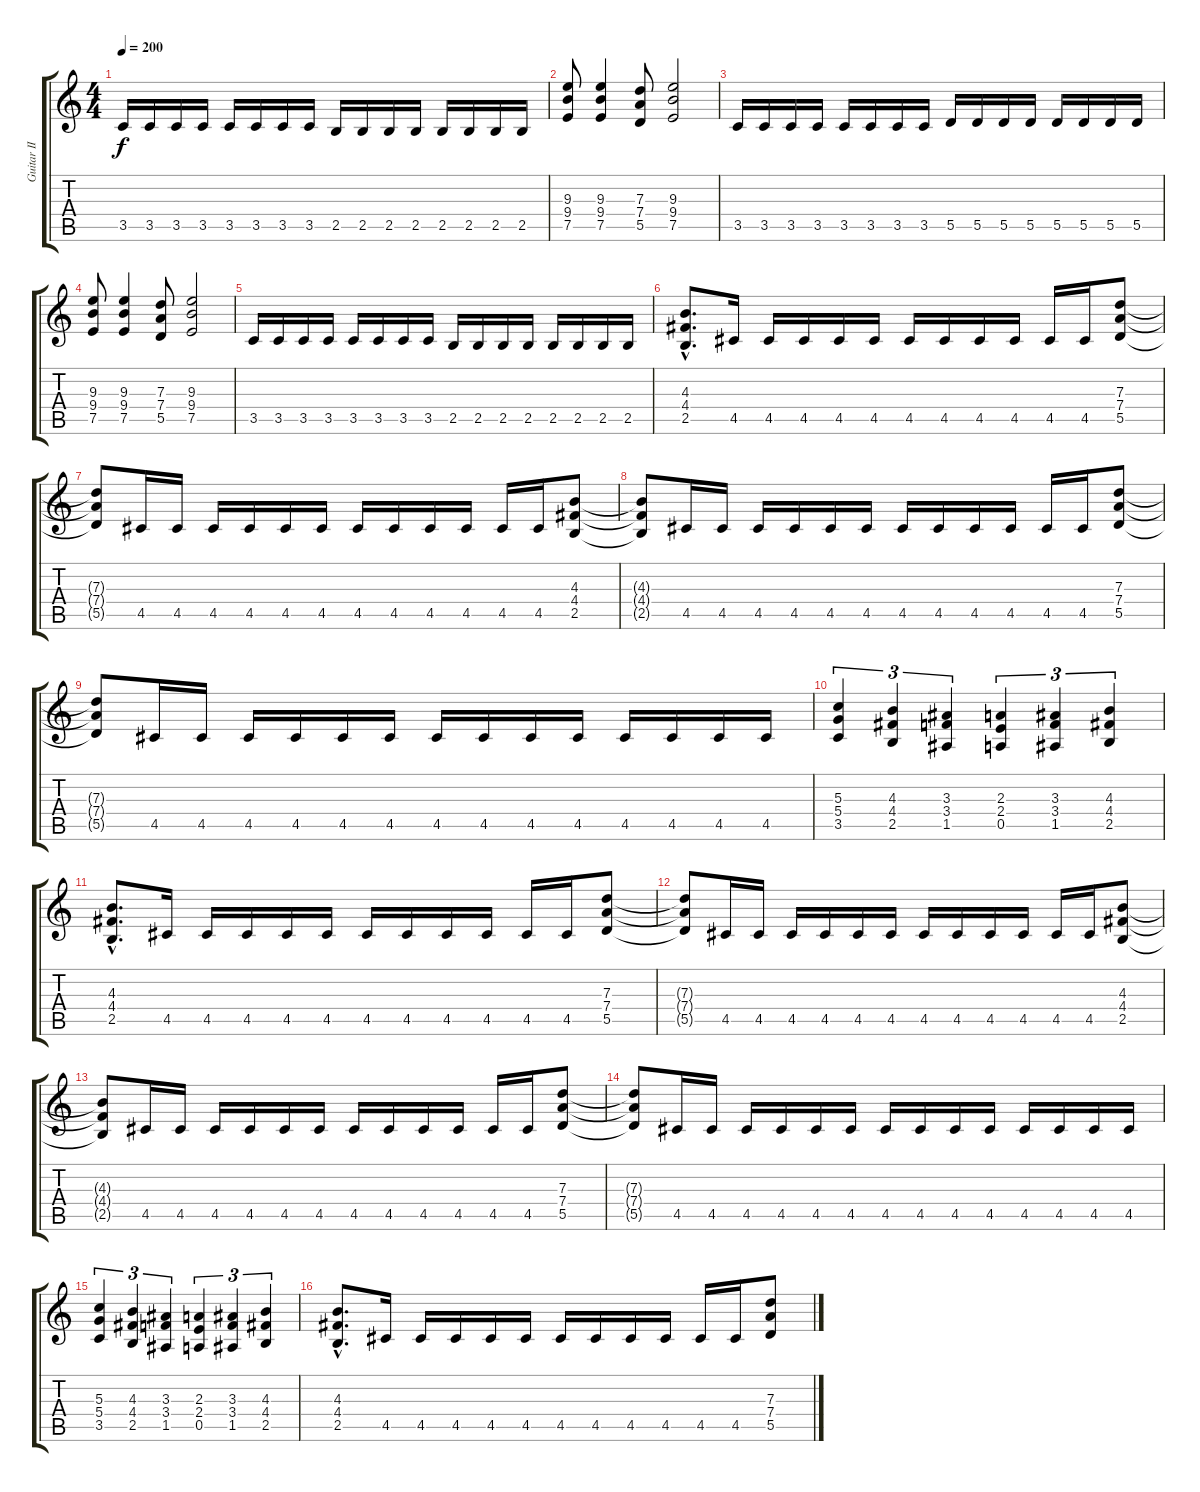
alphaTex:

\track ("Guitar II Rhythm" "Guitar II ") {instrument overdrivenguitar}
\staff {score tabs}
\tuning (E4 B3 G3 D3 A2 E2) {hide}
\ts (4 4)
\tempo 200
\clef g2
\ks c
3.5.16{dy f} 3.5.16 3.5.16 3.5.16 3.5.16 3.5.16 3.5.16 3.5.16 2.5.16 2.5.16 2.5.16 2.5.16 2.5.16 2.5.16 2.5.16 2.5.16 |
(9.3 9.4 7.5).8 (9.3 9.4 7.5).4 (7.3 7.4 5.5).8 (9.3 9.4 7.5).2 |
3.5.16 3.5.16 3.5.16 3.5.16 3.5.16 3.5.16 3.5.16 3.5.16 5.5.16 5.5.16 5.5.16 5.5.16 5.5.16 5.5.16 5.5.16 5.5.16 |
(9.3 9.4 7.5).8 (9.3 9.4 7.5).4 (7.3 7.4 5.5).8 (9.3 9.4 7.5).2 |
3.5.16 3.5.16 3.5.16 3.5.16 3.5.16 3.5.16 3.5.16 3.5.16 2.5.16 2.5.16 2.5.16 2.5.16 2.5.16 2.5.16 2.5.16 2.5.16 |
(4.3{hac} 4.4{hac} 2.5{hac}).8{d} 4.5.16 4.5.16 4.5.16 4.5.16 4.5.16 4.5.16 4.5.16 4.5.16 4.5.16 4.5.16 4.5.16 (7.3 7.4 5.5).8 |
(7.3{t} 7.4{t} 5.5{t}).8 4.5.16 4.5.16 4.5.16 4.5.16 4.5.16 4.5.16 4.5.16 4.5.16 4.5.16 4.5.16 4.5.16 4.5.16 (4.3 4.4 2.5).8 |
(4.3{t} 4.4{t} 2.5{t}).8 4.5.16 4.5.16 4.5.16 4.5.16 4.5.16 4.5.16 4.5.16 4.5.16 4.5.16 4.5.16 4.5.16 4.5.16 (7.3 7.4 5.5).8 |
(7.3{t} 7.4{t} 5.5{t}).8 4.5.16 4.5.16 4.5.16 4.5.16 4.5.16 4.5.16 4.5.16 4.5.16 4.5.16 4.5.16 4.5.16 4.5.16 4.5.16 4.5.16 |
(5.3 5.4 3.5).4{tu (3 2)} (4.3 4.4 2.5).4{tu (3 2)} (3.3 3.4 1.5).4{tu (3 2)} (2.3 2.4 0.5).4{tu (3 2)} (3.3 3.4 1.5).4{tu (3 2)} (4.3 4.4 2.5).4{tu (3 2)} |
(4.3{hac} 4.4{hac} 2.5{hac}).8{d} 4.5.16 4.5.16 4.5.16 4.5.16 4.5.16 4.5.16 4.5.16 4.5.16 4.5.16 4.5.16 4.5.16 (7.3 7.4 5.5).8 |
(7.3{t} 7.4{t} 5.5{t}).8 4.5.16 4.5.16 4.5.16 4.5.16 4.5.16 4.5.16 4.5.16 4.5.16 4.5.16 4.5.16 4.5.16 4.5.16 (4.3 4.4 2.5).8 |
(4.3{t} 4.4{t} 2.5{t}).8 4.5.16 4.5.16 4.5.16 4.5.16 4.5.16 4.5.16 4.5.16 4.5.16 4.5.16 4.5.16 4.5.16 4.5.16 (7.3 7.4 5.5).8 |
(7.3{t} 7.4{t} 5.5{t}).8 4.5.16 4.5.16 4.5.16 4.5.16 4.5.16 4.5.16 4.5.16 4.5.16 4.5.16 4.5.16 4.5.16 4.5.16 4.5.16 4.5.16 |
(5.3 5.4 3.5).4{tu (3 2)} (4.3 4.4 2.5).4{tu (3 2)} (3.3 3.4 1.5).4{tu (3 2)} (2.3 2.4 0.5).4{tu (3 2)} (3.3 3.4 1.5).4{tu (3 2)} (4.3 4.4 2.5).4{tu (3 2)} |
(4.3{hac} 4.4{hac} 2.5{hac}).8{d} 4.5.16 4.5.16 4.5.16 4.5.16 4.5.16 4.5.16 4.5.16 4.5.16 4.5.16 4.5.16 4.5.16 (7.3 7.4 5.5).8
